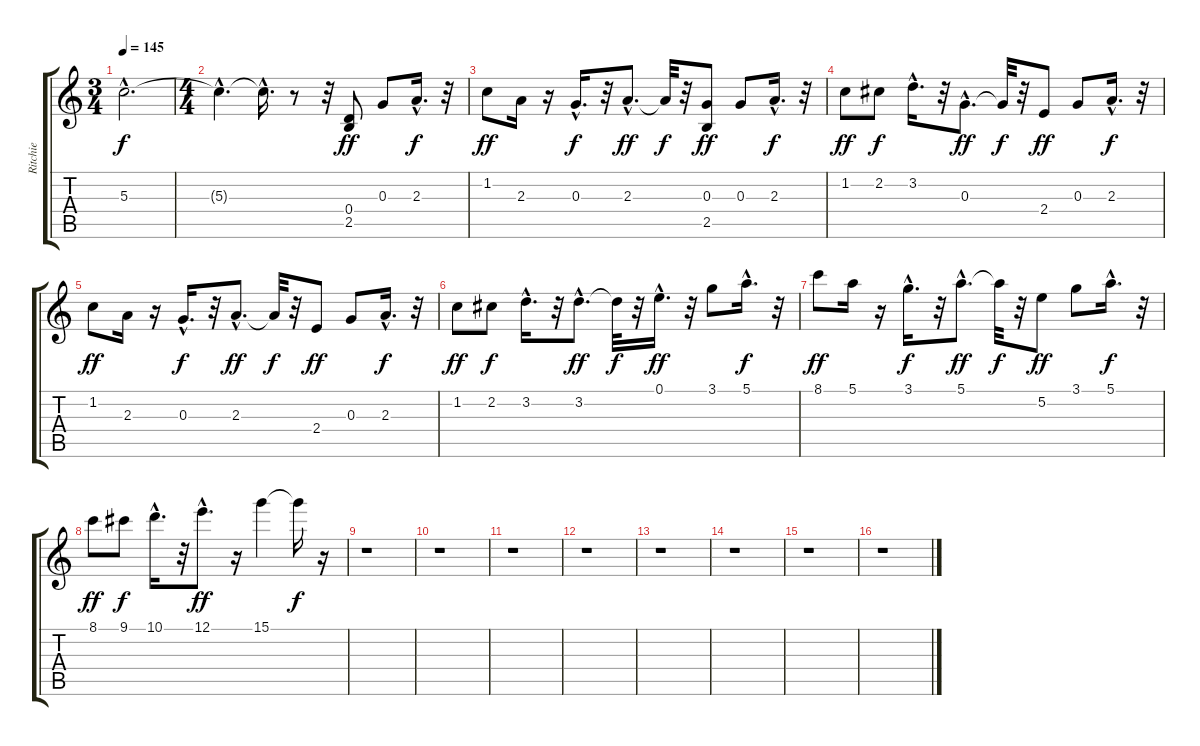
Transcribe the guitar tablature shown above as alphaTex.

\track ("Ritchie" "Ritchie") {instrument overdrivenguitar}
\staff {score tabs}
\tuning (E4 B3 G3 D3 A2 E2) {hide}
\ts (3 4)
\tempo 145
\clef g2
\ks c
5.3{hac t}.2{d dy f} |
\ts (4 4)
5.3{hac t}.4{d} 5.3{hac t}.16{d} r.8 r.32 (0.4 2.5).8{dy ff} 0.3.8 2.3{hac}.16{d dy f} r.32 |
1.2.8{dy ff} 2.3.16 r.16 0.3{hac}.16{d dy f} r.32 2.3{hac}.8{d dy ff} 2.3{t}.32{dy f} r.32 (0.3 2.5).8{dy ff} 0.3.8 2.3{hac}.16{d dy f} r.32 |
1.2.8{dy ff} 2.2.8{dy f} 3.2{hac}.16{d} r.32 0.3{hac}.8{d dy ff} 0.3{t}.32{dy f} r.32 2.4.8{dy ff} 0.3.8 2.3{hac}.16{d dy f} r.32 |
1.2.8{dy ff} 2.3.16 r.16 0.3{hac}.16{d dy f} r.32 2.3{hac}.8{d dy ff} 2.3{t}.32{dy f} r.32 2.4.8{dy ff} 0.3.8 2.3{hac}.16{d dy f} r.32 |
1.2.8{dy ff} 2.2.8{dy f} 3.2{hac}.16{d} r.32 3.2{hac}.8{d dy ff} 3.2{t}.32{dy f} r.32 0.1{hac}.16{d dy ff} r.32 3.1.8 5.1{hac}.16{d dy f} r.32 |
8.1.8{dy ff} 5.1.16 r.16 3.1{hac}.16{d dy f} r.32 5.1{hac}.8{d dy ff} 5.1{t}.32{dy f} r.32 5.2.8{dy ff} 3.1.8 5.1{hac}.16{d dy f} r.32 |
8.1.8{dy ff} 9.1.8{dy f} 10.1{hac}.16{d} r.32 12.1{hac}.8{d dy ff} r.16 15.1.4 15.1{t}.16{dy f} r.16 |
r.1 |
r.1 |
r.1 |
r.1 |
r.1 |
r.1 |
r.1 |
r.1
